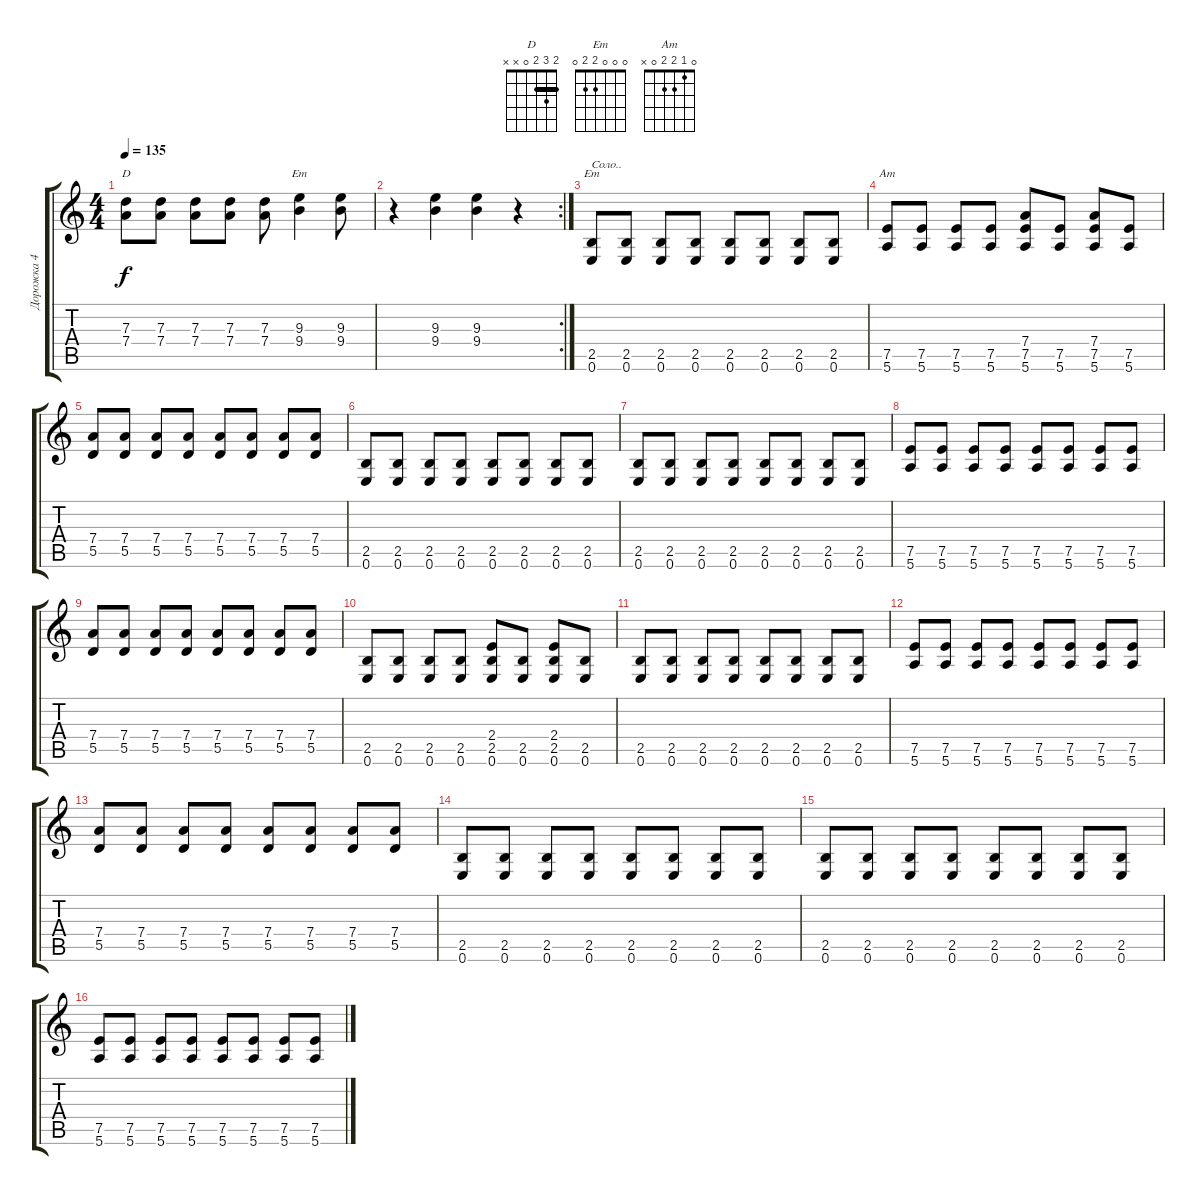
\track ("Дорожка 4" "Дорожка 4") {instrument distortionguitar}
\staff {score tabs}
\tuning (E4 B3 G3 D3 A2 E2) {hide}
\chord ("D" 2 3 2 0 x x) {barre 2}
\chord ("Em" 7 8 9 9 7 7) {firstfret 7 barre 7}
\chord ("Em" 0 0 0 2 2 0)
\chord ("Am" 0 1 2 2 0 x)
\ts (4 4)
\tempo 135
\clef g2
\ks c
(7.3 7.4).8{ch "D" dy f} (7.3 7.4).8 (7.3 7.4).8 (7.3 7.4).8 (7.3 7.4).8 (9.3 9.4).4{ch "Em"} (9.3 9.4).8 |
\rc 2
r.4 (9.3 9.4).4 (9.3 9.4).4 r.4 |
(2.5 0.6).8{ch "Em" txt "Соло.."} (2.5 0.6).8 (2.5 0.6).8 (2.5 0.6).8 (2.5 0.6).8 (2.5 0.6).8 (2.5 0.6).8 (2.5 0.6).8 |
(7.5 5.6).8{ch "Am"} (7.5 5.6).8 (7.5 5.6).8 (7.5 5.6).8 (7.4 7.5 5.6).8 (7.5 5.6).8 (7.4 7.5 5.6).8 (7.5 5.6).8 |
(7.4 5.5).8 (7.4 5.5).8 (7.4 5.5).8 (7.4 5.5).8 (7.4 5.5).8 (7.4 5.5).8 (7.4 5.5).8 (7.4 5.5).8 |
(2.5 0.6).8 (2.5 0.6).8 (2.5 0.6).8 (2.5 0.6).8 (2.5 0.6).8 (2.5 0.6).8 (2.5 0.6).8 (2.5 0.6).8 |
(2.5 0.6).8 (2.5 0.6).8 (2.5 0.6).8 (2.5 0.6).8 (2.5 0.6).8 (2.5 0.6).8 (2.5 0.6).8 (2.5 0.6).8 |
(7.5 5.6).8 (7.5 5.6).8 (7.5 5.6).8 (7.5 5.6).8 (7.5 5.6).8 (7.5 5.6).8 (7.5 5.6).8 (7.5 5.6).8 |
(7.4 5.5).8 (7.4 5.5).8 (7.4 5.5).8 (7.4 5.5).8 (7.4 5.5).8 (7.4 5.5).8 (7.4 5.5).8 (7.4 5.5).8 |
(2.5 0.6).8 (2.5 0.6).8 (2.5 0.6).8 (2.5 0.6).8 (2.4 2.5 0.6).8 (2.5 0.6).8 (2.4 2.5 0.6).8 (2.5 0.6).8 |
(2.5 0.6).8 (2.5 0.6).8 (2.5 0.6).8 (2.5 0.6).8 (2.5 0.6).8 (2.5 0.6).8 (2.5 0.6).8 (2.5 0.6).8 |
(7.5 5.6).8 (7.5 5.6).8 (7.5 5.6).8 (7.5 5.6).8 (7.5 5.6).8 (7.5 5.6).8 (7.5 5.6).8 (7.5 5.6).8 |
(7.4 5.5).8 (7.4 5.5).8 (7.4 5.5).8 (7.4 5.5).8 (7.4 5.5).8 (7.4 5.5).8 (7.4 5.5).8 (7.4 5.5).8 |
(2.5 0.6).8 (2.5 0.6).8 (2.5 0.6).8 (2.5 0.6).8 (2.5 0.6).8 (2.5 0.6).8 (2.5 0.6).8 (2.5 0.6).8 |
(2.5 0.6).8 (2.5 0.6).8 (2.5 0.6).8 (2.5 0.6).8 (2.5 0.6).8 (2.5 0.6).8 (2.5 0.6).8 (2.5 0.6).8 |
(7.5 5.6).8 (7.5 5.6).8 (7.5 5.6).8 (7.5 5.6).8 (7.5 5.6).8 (7.5 5.6).8 (7.5 5.6).8 (7.5 5.6).8
